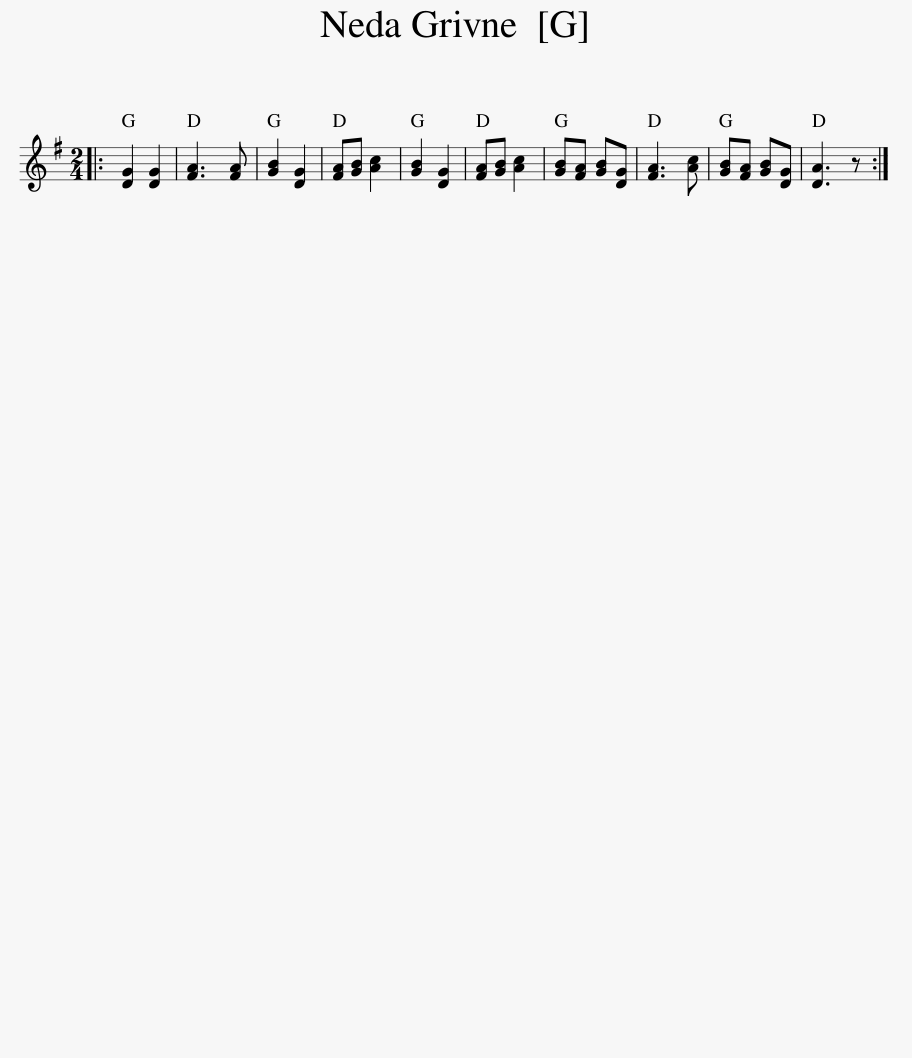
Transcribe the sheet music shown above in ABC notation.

X:1
L:1/8
M:2/4
I:linebreak $
K:G
V:1 treble
V:1
|: [DG]2 [DG]2 | [FA]3 [FA] | [GB]2 [DG]2 | [FA][GB] [Ac]2 | [GB]2 [DG]2 | %5
 [FA][GB] [Ac]2 | [GB][FA] [GB][DG] | [FA]3 [Ac] | [GB][FA] [GB][DG] | [DA]3 z :| %10
